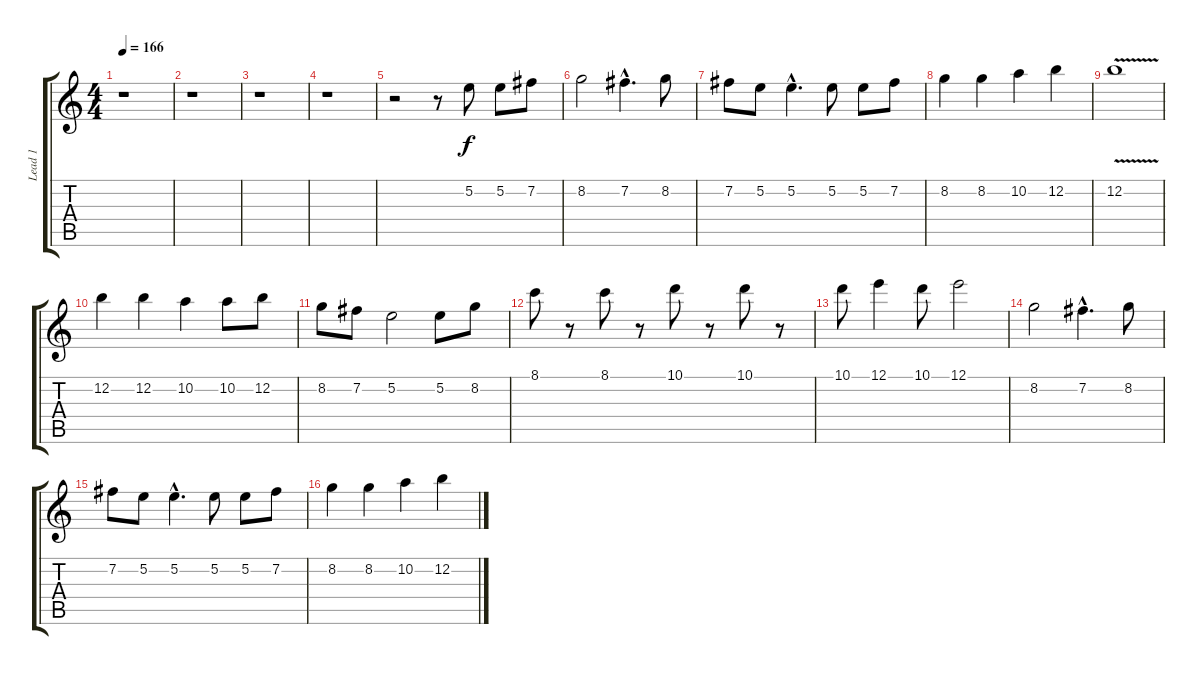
\track ("Lead 1" "Lead 1") {instrument overdrivenguitar}
\staff {score tabs}
\tuning (E4 B3 G3 D3 A2 E2) {hide}
\ts (4 4)
\tempo 166
\clef g2
\ks c
r.1{dy f} |
r.1 |
r.1 |
r.1 |
\section ("" "")
r.2 r.8 5.2.8 5.2.8 7.2.8 |
8.2.2 7.2{hac}.4{d} 8.2.8 |
7.2.8 5.2.8 5.2{hac}.4{d} 5.2.8 5.2.8 7.2.8 |
8.2.4 8.2.4 10.2.4 12.2.4 |
12.2{v}.1 |
12.2.4 12.2.4 10.2.4 10.2.8 12.2.8 |
8.2.8 7.2.8 5.2.2 5.2.8 8.2.8 |
8.1.8 r.8 8.1.8 r.8 10.1.8 r.8 10.1.8 r.8 |
10.1.8 12.1.4 10.1.8 12.1.2 |
\section ("" "")
8.2.2 7.2{hac}.4{d} 8.2.8 |
7.2.8 5.2.8 5.2{hac}.4{d} 5.2.8 5.2.8 7.2.8 |
8.2.4 8.2.4 10.2.4 12.2.4
